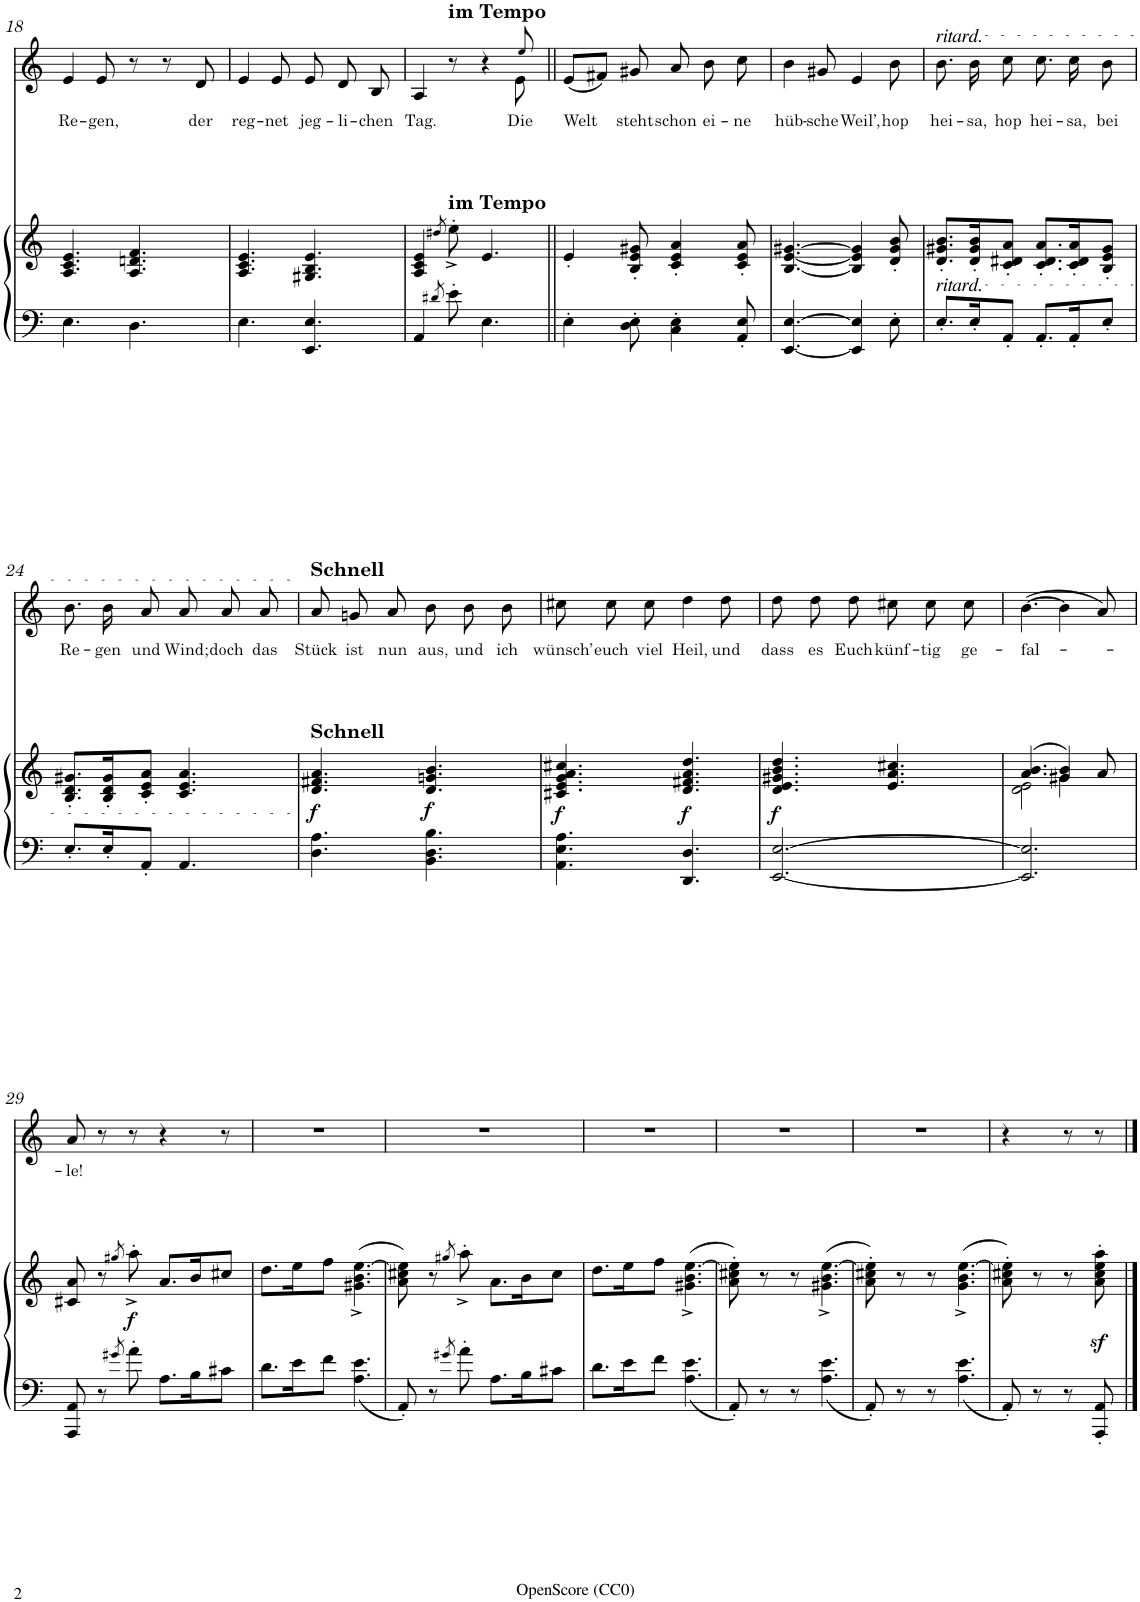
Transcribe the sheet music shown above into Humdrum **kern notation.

**kern	**kern	**dynam	**kern	**text
*part2	*part2	*part2	*part1	*part1
*staff3	*staff2	*staff2/3	*staff1	*staff1
*I"Piano	*	*	*I"Voice	*
*I'Pno	*	*	*	*
!!LO:PB:g=z
*clefF4	*clefG2	*	*clefG2	*
*k[]	*k[]	*	*k[]	*
*M6/8	*M6/8	*	*M6/8	*
=18	=18	=18	=18	=18
!	!	!	!	!LO:LY:b
4.E\	4.A/ 4.c/ 4.e/	.	4e/	Re-
!	!	!	!	!LO:LY:b
.	.	.	8e/	-gen,
4.D\	4.A/ 4.dn/ 4.f/	.	8r	.
.	.	.	8r	.
!	!	!	!	!LO:LY:b
.	.	.	8d/	der
=19	=19	=19	=19	=19
!	!	!	!	!LO:LY:b
4.E\	4.A/ 4.c/ 4.e/	.	4e/	reg-
!	!	!	!	!LO:LY:b
.	.	.	8e/	-net
!	!	!	!	!LO:LY:b
4.EE/ 4.E/	4.G#X/ 4.B/ 4.e/	.	8e/	jeg-
!	!	!	!	!LO:LY:b
.	.	.	8d/	-li-
!	!	!	!	!LO:LY:b
.	.	.	8B/	-chen
=20	=20	=20	=20	=20
!	!	!	!	!LO:LY:b
*	*	*	*^	*
4AA/	4A/ 4c/ 4e/	.	4A/	4.ryy	Tag.
8qd#X/	8qdd#X/	.	.	.	.
!	!	!	!LO:TX:a:B:t=im Tempo	!	!
!	!LO:TX:a:B:t=im Tempo	!	!	!	!
8e'\	8ee'^<\	.	8r	.	.
4.E\	4.e/	.	4r	4ryy	.
!	!	!	!	!	!LO:LY:b
.	.	.	8e\	8ee/	Die
=21||	=21||	=21||	=21||	=21||	=21||
!	!	!	!	!	!LO:LY:b
*	*	*	*v	*v	*
4E'\	4e'/	.	(8e/L	Welt
.	.	.	8f#X/J)	.
!	!	!	!	!LO:LY:b
8D\' 8E\'	8B/' 8e/' 8g#X/'	.	8g#X/	steht
!	!	!	!	!LO:LY:b
4C\' 4E\'	4c/' 4e/' 4a/'	.	8a/	schon
!	!	!	!	!LO:LY:b
.	.	.	8b\	ei-
!	!	!	!	!LO:LY:b
8AA/' 8E/'	8c/' 8e/' 8a/'	.	8cc\	-ne
=22	=22	=22	=22	=22
!	!	!	!	!LO:LY:b
[4.EE/ [4.E/	[4.B/ [4.e/ [4.g#X/	.	4b\	hüb-
!	!	!	!	!LO:LY:b
.	.	.	8g#X/	-sche
!	!	!	!	!LO:LY:b
4EE/] 4E/]	4B/] 4e/] 4g#/]	.	4e/	Weil’,
!	!	!	!	!LO:LY:b
8E'\	8d/' 8g#/' 8b/'	.	8b\	hop
=23	=23	=23	=23	=23
!	!	!	!LO:TX:a:t=ritard.	!
!	!LO:TX:b:t=ritard.	!	!	!
!	!	!	!	!LO:LY:b
8.E'/L	8.d/' 8.g#X/' 8.b/'L	.	8.b\	hei-
!	!	!	!	!LO:LY:b
16E'/K	16d/' 16g#/' 16b/'K	.	16b\	-sa,
!	!	!	!	!LO:LY:b
8AA'/J	8c/' 8d#X/' 8a/'J	.	8cc\	hop
!	!	!	!	!LO:LY:b
8.AA'/L	8.c/' 8.d#/' 8.a/'L	.	8.cc\	hei-
!	!	!	!	!LO:LY:b
16AA'/K	16c/' 16d#/' 16a/'K	.	16cc\	-sa,
!	!	!	!	!LO:LY:b
8E'/J	8B/' 8e/' 8g#/'J	.	8b\	bei
!!LO:LB:g=z
=24	=24	=24	=24	=24
!	!	!	!	!LO:LY:b
8.E'/L	8.B/' 8.d/' 8.g#X/'L	.	8.b\	Re-
!	!	!	!	!LO:LY:b
16E'/K	16B/' 16d/' 16g#/'K	.	16b\	-gen
!	!	!	!	!LO:LY:b
8AA'/J	8c/' 8e/' 8a/'J	.	8a/	und
!	!	!	!	!LO:LY:b
4.AA/	4.c/ 4.e/ 4.a/	.	8a/	Wind;
!	!	!	!	!LO:LY:b
.	.	.	8a/	doch
!	!	!	!	!LO:LY:b
.	.	.	8a/	das
=25	=25	=25	=25	=25
!	!	!	!LO:TX:a:B:t=Schnell	!
!	!LO:TX:a:B:t=Schnell	!	!	!
!	!	!LO:DY:b	!	!LO:LY:b
4.D\ 4.A\	4.d/ 4.f#X/ 4.a/	f	8a/	Stück
!	!	!	!	!LO:LY:b
.	.	.	8gn/	ist
!	!	!	!	!LO:LY:b
.	.	.	8a/	nun
!	!	!LO:DY:b	!	!LO:LY:b
4.BB\ 4.D\ 4.B\	4.d/ 4.gn/ 4.b/	f	8b\	aus,
!	!	!	!	!LO:LY:b
.	.	.	8b\	und
!	!	!	!	!LO:LY:b
.	.	.	8b\	ich
=26	=26	=26	=26	=26
!	!	!LO:DY:b	!	!LO:LY:b
4.AA\ 4.E\ 4.A\	4.c#X/ 4.e/ 4.g/ 4.a/ 4.cc#X/	f	8cc#X\	wünsch’
!	!	!	!	!LO:LY:b
.	.	.	8cc#\	euch
!	!	!	!	!LO:LY:b
.	.	.	8cc#\	viel
!	!	!LO:DY:b	!	!LO:LY:b
4.DD/ 4.D/	4.d/ 4.f#X/ 4.a/ 4.dd/	f	4dd\	Heil,
!	!	!	!	!LO:LY:b
.	.	.	8dd\	und
=27	=27	=27	=27	=27
!	!	!LO:DY:b	!	!LO:LY:b
[2.EE/ [2.E/	4.d/ 4.e/ 4.g#X/ 4.b/ 4.dd/	f	8dd\	dass
!	!	!	!	!LO:LY:b
.	.	.	8dd\	es
!	!	!	!	!LO:LY:b
.	.	.	8dd\	Euch
!	!	!	!	!LO:LY:b
.	4.e/ 4.a/ 4.cc#X/	.	8cc#X\	künf-
!	!	!	!	!LO:LY:b
.	.	.	8cc#\	-tig
!	!	!	!	!LO:LY:b
.	.	.	8cc#\	ge-
=28	=28	=28	=28	=28
*	*^	*	*	*
*	*	*^	*	*	*
!	!	!	!	!	!	!LO:LY:b
2.EE/] 2.E/]	(4.a/ 4.b/	2d\ 2e\	4.ryy	.	([4.b\	-fal-
.	4g#X/ 4b/)	.	4g#\	.	4b\]	.
.	.	4ryy	.	.	.	.
.	8a/	.	8ryy	.	8a/)	.
!!LO:LB:g=z
=29	=29	=29	=29	=29	=29	=29
!	!	!	!	!	!	!LO:LY:b
*	*v	*v	*v	*	*	*
8AAA/ 8AA/	8c#X/ 8a/	.	8a/	-le!
8r	8r	.	8r	.
8qg#X/	8qgg#X/	.	.	.
!	!	!LO:DY:b	!	!
8a'\	8aa'^<\	f	8r	.
8.A\L	8.a/L	.	4r	.
16B\K	16b/K	.	.	.
8c#X\J	8cc#X/J	.	8r	.
=30	=30	=30	=30	=30
8.d\L	8.dd\L	.	2.r	.
16e\K	16ee\K	.	.	.
8f\J	8ff\J	.	.	.
4.A\ 4.e\	(4.g#X\^< 4.b\^< [4.ee\^<	.	.	.
=31	=31	=31	=31	=31
8AA'/	8a\ 8cc#X\ 8ee\])	.	2.r	.
8r	8r	.	.	.
8qg#X/	8qgg#X/	.	.	.
8a'\	8aa'^<\	.	.	.
8.A\L	8.a\L	.	.	.
16B\K	16b\K	.	.	.
8c#X\J	8cc#\J	.	.	.
=32	=32	=32	=32	=32
8.d\L	8.dd\L	.	2.r	.
16e\K	16ee\K	.	.	.
8f\J	8ff\J	.	.	.
4.A\ 4.e\	(4.g#X\^< 4.b\^< [4.ee\^<	.	.	.
=33	=33	=33	=33	=33
8AA'/	8a\' 8cc#X\' 8ee\]')	.	2.r	.
8r	8r	.	.	.
8r	8r	.	.	.
4.A\ 4.e\	(4.g#X\^< 4.b\^< [4.ee\^<	.	.	.
=34	=34	=34	=34	=34
8AA'/	8a\' 8cc#X\' 8ee\]')	.	2.r	.
8r	8r	.	.	.
8r	8r	.	.	.
4.A\ 4.e\	(4.g\^< 4.b\^< [4.ee\^<	.	.	.
=35	=35	=35	=35	=35
8AA'/	8a\' 8cc#X\' 8ee\]')	.	4r	.
8r	8r	.	.	.
8r	8r	.	8r	.
8AAA/' 8AA/'	8a\z<' 8cc#\z<' 8ee\z<' 8aa\z<'	.	8r	.
==	==	==	==	==
*-	*-	*-	*-	*-
